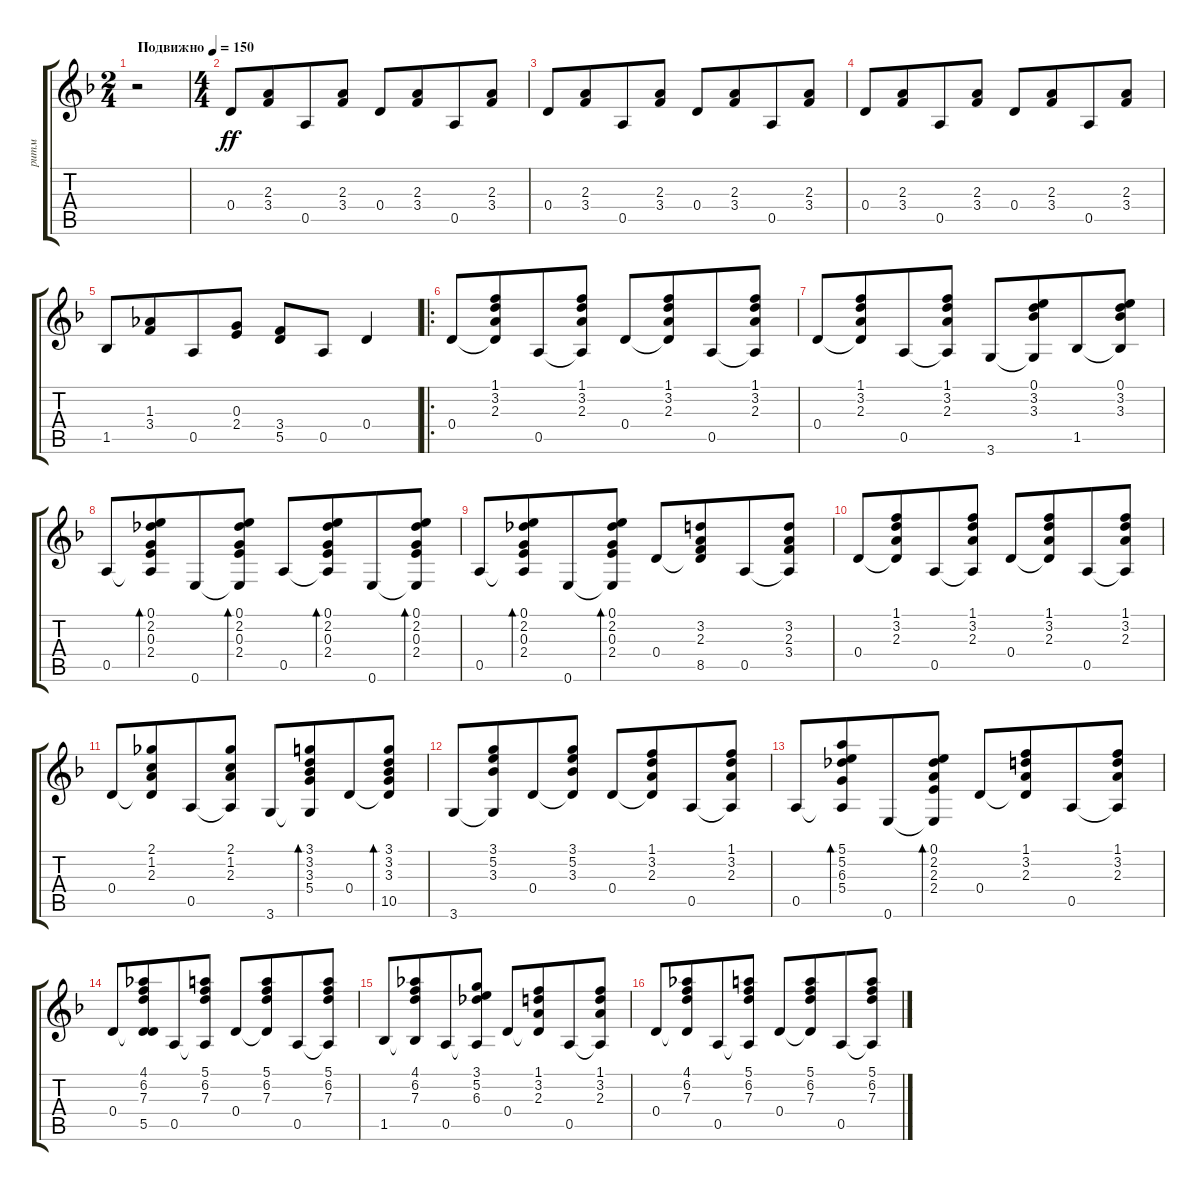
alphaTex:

\track ("ритм" "ритм") {instrument acousticguitarsteel}
\staff {score tabs}
\tuning (E4 B3 G3 D3 A2 E2) {hide}
\ts (2 4)
\tempo (150 "Подвижно")
\clef g2
\ks dminor
r.2{dy ff instrument acousticguitarsteel} |
\ts (4 4)
0.4.8 (2.3 3.4).8{beam merge} 0.5.8 (2.3 3.4).8 0.4.8 (2.3 3.4).8{beam merge} 0.5.8 (2.3 3.4).8 |
0.4.8 (2.3 3.4).8{beam merge} 0.5.8 (2.3 3.4).8 0.4.8 (2.3 3.4).8{beam merge} 0.5.8 (2.3 3.4).8 |
0.4.8 (2.3 3.4).8{beam merge} 0.5.8 (2.3 3.4).8 0.4.8 (2.3 3.4).8{beam merge} 0.5.8 (2.3 3.4).8 |
1.5.8 (1.3 3.4).8{beam merge} 0.5.8 (0.3 2.4).8 (3.4 5.5).8 0.5.8 0.4.4 |
\ro
0.4.8 (1.1 3.2 2.3 0.4{t}).8{beam merge} 0.5.8 (1.1 3.2 2.3 0.5{t}).8 0.4.8 (1.1 3.2 2.3 0.4{t}).8{beam merge} 0.5.8 (1.1 3.2 2.3 0.5{t}).8 |
0.4.8 (1.1 3.2 2.3 0.4{t}).8{beam merge} 0.5.8 (1.1 3.2 2.3 0.5{t}).8 3.6.8 (0.1 3.2 3.3 3.6{t}).8{beam merge} 1.5.8 (0.1 3.2 3.3 1.5{t}).8 |
0.5.8 (0.1 2.2 0.3 2.4 0.5{t}).8{bd 60 beam merge} 0.6.8 (0.1 2.2 0.3 2.4 0.6{t}).8{bd 60} 0.5.8 (0.1 2.2 0.3 2.4 0.5{t}).8{bd 60 beam merge} 0.6.8 (0.1 2.2 0.3 2.4 0.6{t}).8{bd 60} |
0.5.8 (0.1 2.2 0.3 2.4 0.5{t}).8{bd 60 beam merge} 0.6.8 (0.1 2.2 0.3 2.4 0.6{t}).8{bd 60} 0.4.8 (3.2 2.3 0.4{t} 8.5).8{beam merge} 0.5.8 (3.2 2.3 3.4 0.5{t}).8 |
0.4.8 (1.1 3.2 2.3 0.4{t}).8{beam merge} 0.5.8 (1.1 3.2 2.3 0.5{t}).8 0.4.8 (1.1 3.2 2.3 0.4{t}).8{beam merge} 0.5.8 (1.1 3.2 2.3 0.5{t}).8 |
0.4.8 (2.1 1.2 2.3 0.4{t}).8{beam merge} 0.5.8 (2.1 1.2 2.3 0.5{t}).8 3.6.8 (3.1 3.2 3.3 5.4 3.6{t}).8{bd 60 beam merge} 0.4.8 (3.1 3.2 3.3 0.4{t} 10.5).8{bd 60} |
3.6.8 (3.1 5.2 3.3 3.6{t}).8{beam merge} 0.4.8 (3.1 5.2 3.3 0.4{t}).8 0.4.8 (1.1 3.2 2.3 0.4{t}).8{beam merge} 0.5.8 (1.1 3.2 2.3 0.5{t}).8 |
0.5.8 (5.1 5.2 6.3 5.4 0.5{t}).8{bd 60 beam merge} 0.6.8 (0.1 2.2 2.3 2.4 0.6{t}).8{bd 60} 0.4.8 (1.1 3.2 2.3 0.4{t}).8{beam merge} 0.5.8 (1.1 3.2 2.3 0.5{t}).8 |
0.4.8 (4.1 6.2 7.3 0.4{t} 5.5).8{beam merge} 0.5.8 (5.1 6.2 7.3 0.5{t}).8 0.4.8 (5.1 6.2 7.3 0.4{t}).8{beam merge} 0.5.8 (5.1 6.2 7.3 0.5{t}).8 |
1.5.8 (4.1 6.2 7.3 1.5{t}).8{beam merge} 0.5.8 (3.1 5.2 6.3 0.5{t}).8 0.4.8 (1.1 3.2 2.3 0.4{t}).8{beam merge} 0.5.8 (1.1 3.2 2.3 0.5{t}).8 |
0.4.8 (4.1 6.2 7.3 0.4{t}).8{beam merge} 0.5.8 (5.1 6.2 7.3 0.5{t}).8 0.4.8 (5.1 6.2 7.3 0.4{t}).8{beam merge} 0.5.8 (5.1 6.2 7.3 0.5{t}).8
